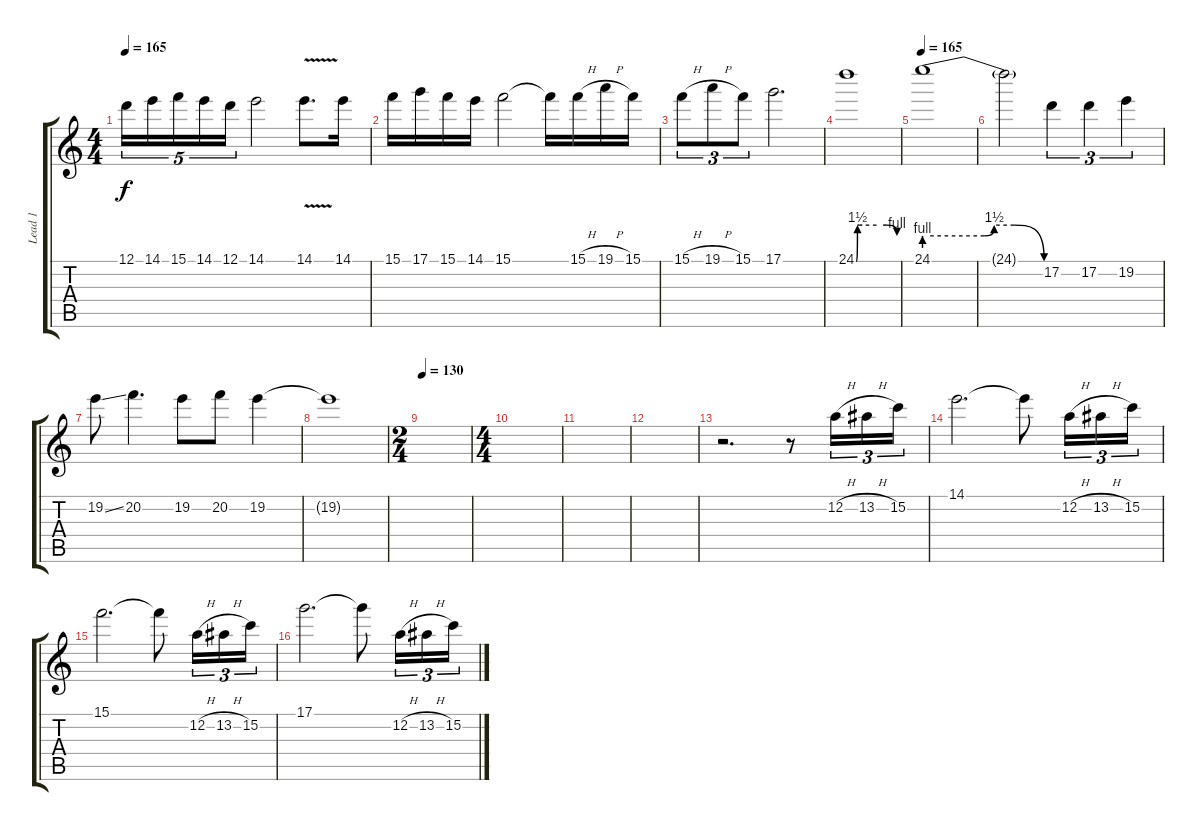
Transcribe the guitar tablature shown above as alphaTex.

\track ("Lead 1" "Lead 1") {instrument distortionguitar}
\staff {score tabs}
\tuning (D4 A3 F3 C3 G2 D2) {hide}
\ts (4 4)
\tempo 165
\clef g2
\ks c
12.1.16{tu (5 4) dy f} 14.1.16{tu (5 4)} 15.1.16{tu (5 4)} 14.1.16{tu (5 4)} 12.1.16{tu (5 4)} 14.1.2 14.1{v}.8{d} 14.1.16 |
15.1.16 17.1.16 15.1.16 14.1.16 15.1.2 15.1{t}.16 15.1{h}.16 19.1{h}.16 15.1.16 |
15.1{h}.8{tu (3 2)} 19.1{h}.8{tu (3 2)} 15.1.8{tu (3 2)} 17.1.2{d} |
24.1{be (custom 0 0 2 6 5 6 9 6 30 6 45 6 60 4)}.1 |
\tempo 165
24.1{be (custom 0 4 30 4 35 6 45 6 60 0)}.1 |
24.1{t}.2 17.2.4{tu (3 2)} 17.2.4{tu (3 2)} 19.2.4{tu (3 2)} |
19.2{ss}.8 20.2.4{d} 19.2.8 20.2.8 19.2.4 |
19.2{t}.1 |
\ts (2 4)
\tempo 130
|
\ts (4 4)
|
|
|
r.2{d} r.8 12.2{h}.16{tu (3 2)} 13.2{h}.16{tu (3 2)} 15.2.16{tu (3 2)} |
14.1.2{d} 14.1{t}.8 12.2{h}.16{tu (3 2)} 13.2{h}.16{tu (3 2)} 15.2.16{tu (3 2)} |
15.1.2{d} 15.1{t}.8 12.2{h}.16{tu (3 2)} 13.2{h}.16{tu (3 2)} 15.2.16{tu (3 2)} |
17.1.2{d} 17.1{t}.8 12.2{h}.16{tu (3 2)} 13.2{h}.16{tu (3 2)} 15.2.16{tu (3 2)}
